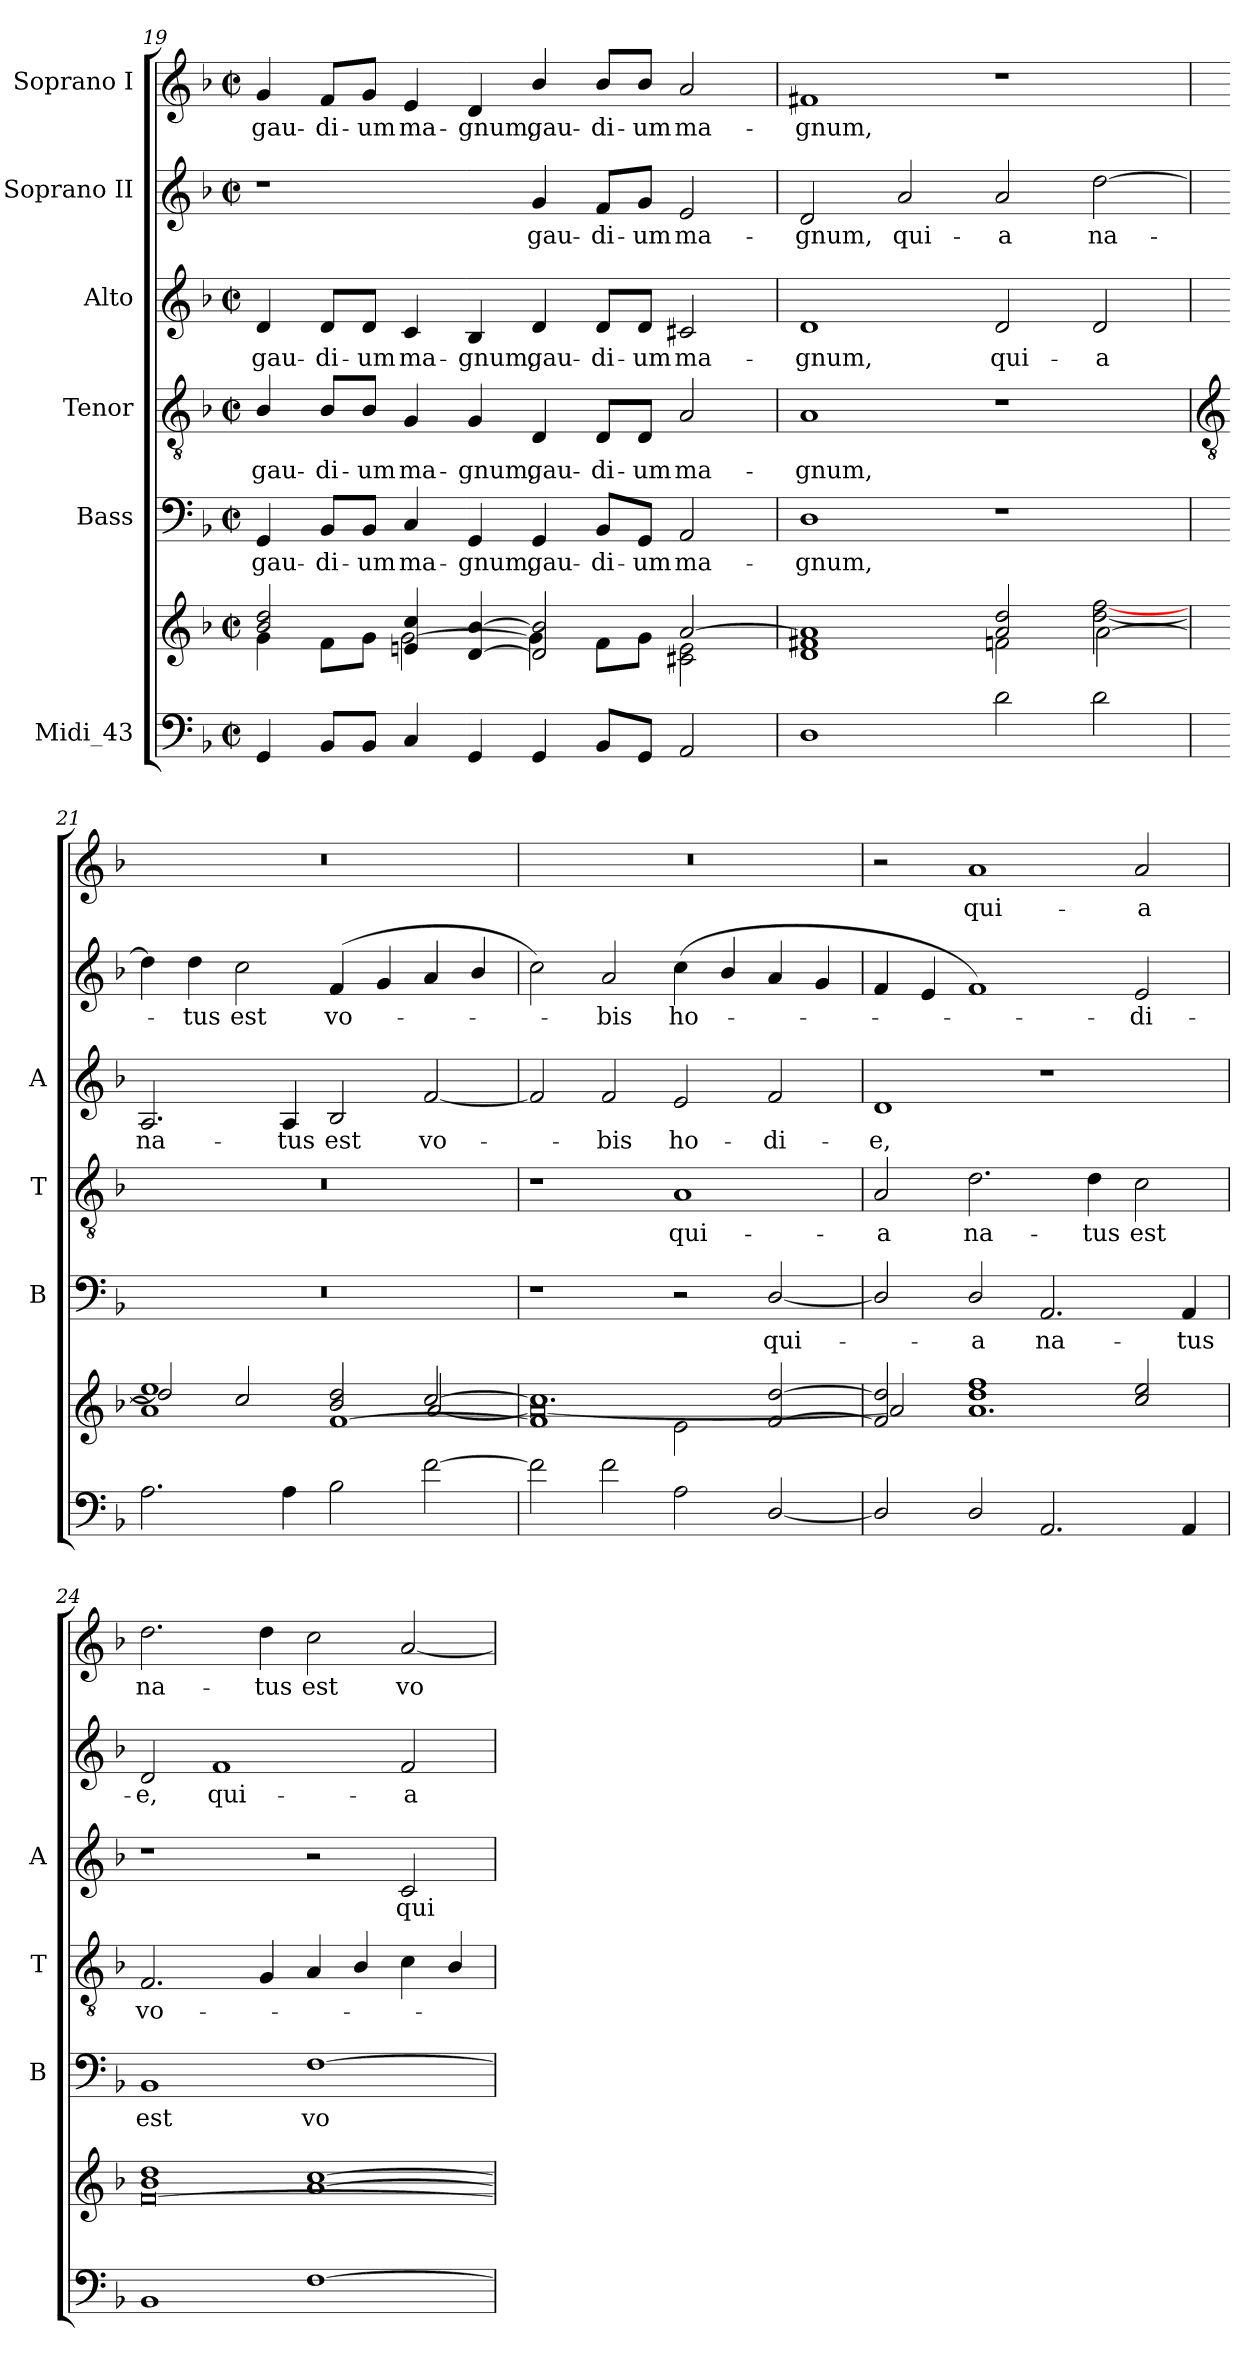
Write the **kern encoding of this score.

**kern	**kern	**kern	**text	**kern	**text	**kern	**text	**kern	**text	**kern	**text
*part6	*part6	*part5	*part5	*part4	*part4	*part3	*part3	*part2	*part2	*part1	*part1
*staff7	*staff6	*staff5	*staff5	*staff4	*staff4	*staff3	*staff3	*staff2	*staff2	*staff1	*staff1
*I"Midi_43	*	*I"Bass	*	*I"Tenor	*	*I"Alto	*	*I"Soprano II	*	*I"Soprano I	*
*	*	*I'B	*	*I'T	*	*I'A	*	*	*	*	*
*clefF4	*clefG2	*clefF4	*	*clefGv2	*	*clefG2	*	*clefG2	*	*clefG2	*
*k[b-]	*k[b-]	*k[b-]	*	*k[b-]	*	*k[b-]	*	*k[b-]	*	*k[b-]	*
*F:	*F:	*F:	*	*F:	*	*F:	*	*F:	*	*F:	*
*M4/2	*M4/2	*M4/2	*	*M4/2	*	*M4/2	*	*M4/2	*	*M4/2	*
*met(c|)	*met(c|)	*met(c|)	*	*met(c|)	*	*met(c|)	*	*met(c|)	*	*met(c|)	*
=19	=19	=19	=19	=19	=19	=19	=19	=19	=19	=19	=19
*	*^	*	*	*	*	*	*	*	*	*	*
*	*	*^	*	*	*	*	*	*	*	*	*	*
!	!	!	!	!	!LO:LY:b	!	!LO:LY:b	!	!LO:LY:b	!	!	!	!LO:LY:b
4GG	2b-/ 2dd/	0ryy	4g\	4GG	gau-	4B-/	gau-	4d	gau-	1r	.	4g	gau-
!	!	!	!	!	!LO:LY:b	!	!LO:LY:b	!	!LO:LY:b	!	!	!	!LO:LY:b
8BB-L	.	.	8f\L	8BB-/L	-di-	8B-/L	-di-	8d/L	-di-	.	.	8f/L	-di-
!	!	!	!	!	!LO:LY:b	!	!LO:LY:b	!	!LO:LY:b	!	!	!	!LO:LY:b
8BB-J	.	.	8g\J	8BB-/J	-um	8B-/J	-um	8d/J	-um	.	.	8g/J	-um
!	!	!	!	!	!LO:LY:b	!	!LO:LY:b	!	!LO:LY:b	!	!	!	!LO:LY:b
4C	4en/ 4cc/	.	[2g\	4C	ma-	4G	ma-	4c	ma-	.	.	4e	ma-
!	!	!	!	!	!LO:LY:b	!	!LO:LY:b	!	!LO:LY:b	!	!	!	!LO:LY:b
4GG	[4d/ [4b-/	.	.	4GG	-gnum,	4G	-gnum,	4B-	-gnum,	.	.	4d	-gnum,
!	!	!	!	!	!LO:LY:b	!	!LO:LY:b	!	!LO:LY:b	!	!LO:LY:b	!	!LO:LY:b
4GG	2d/] 2b-/]	.	4g\]	4GG	gau-	4D	gau-	4d	gau-	4g	gau-	4b-/	gau-
!	!	!	!	!	!LO:LY:b	!	!LO:LY:b	!	!LO:LY:b	!	!LO:LY:b	!	!LO:LY:b
8BB-L	.	.	8f\L	8BB-/L	-di-	8D/L	-di-	8d/L	-di-	8f/L	-di-	8b-/L	-di-
!	!	!	!	!	!LO:LY:b	!	!LO:LY:b	!	!LO:LY:b	!	!LO:LY:b	!	!LO:LY:b
8GGJ	.	.	8g\J	8GG/J	-um	8D/J	-um	8d/J	-um	8g/J	-um	8b-/J	-um
!	!	!	!	!	!LO:LY:b	!	!LO:LY:b	!	!LO:LY:b	!	!LO:LY:b	!	!LO:LY:b
2AA	[2a/	.	2c#X\ 2e\	2AA	ma-	2A	ma-	2c#X	ma-	2e	ma-	2a	ma-
=20	=20	=20	=20	=20	=20	=20	=20	=20	=20	=20	=20	=20	=20
!	!	!	!	!	!LO:LY:b	!	!LO:LY:b	!	!LO:LY:b	!	!LO:LY:b	!	!LO:LY:b
1D	1a/]	1ryy	1d\ 1f#X\	1D	-gnum,	1A	-gnum,	1d	-gnum,	2d	-gnum,	1f#X	-gnum,
!	!	!	!	!	!	!	!	!	!	!	!LO:LY:b	!	!
.	.	.	.	.	.	.	.	.	.	2a	qui-	.	.
!	!	!	!	!	!	!	!	!	!LO:LY:b	!	!LO:LY:b	!	!
2d	2a/ 2dd/	2ryy	2fn\	1r	.	1r	.	2d	qui-	2a	-a	1r	.
!	!	!	!	!	!	!	!	!	!LO:LY:b	!	!LO:LY:b	!	!
2d	2ryy	[2dd\ [2ff\	[2a\	.	.	.	.	2d	-a	[2dd	na-	.	.
!!LO:LB:g=z
=21	=21	=21	=21	=21	=21	=21	=21	=21	=21	=21	=21	=21	=21
*	*	*	*	*	*	*clefGv2	*	*	*	*	*	*	*
!	!	!	!	!	!	!	!	!	!LO:LY:b	!	!	!	!
2.A	1ee/	2dd/]	1a\]	0r	.	0r	.	2.A	na-	4dd]	.	0r	.
!	!	!	!	!	!	!	!	!	!	!	!LO:LY:b	!	!
.	.	.	.	.	.	.	.	.	.	4dd	tus	.	.
!	!	!	!	!	!	!	!	!	!	!	!LO:LY:b	!	!
.	.	2cc/	.	.	.	.	.	.	.	2cc	est	.	.
!	!	!	!	!	!	!	!	!	!LO:LY:b	!	!	!	!
4A	.	.	.	.	.	.	.	4A	-tus	.	.	.	.
!	!	!	!	!	!	!	!	!	!LO:LY:b	!	!LO:LY:b	!	!
2B-	2b-/ 2dd/	2ryy	[1f\	.	.	.	.	2B-	est	(<4f	vo-	.	.
.	.	.	.	.	.	.	.	.	.	4g	.	.	.
!	!	!	!	!	!	!	!	!	!LO:LY:b	!	!	!	!
[2f	[2cc/	[2a/	.	.	.	.	.	[2f	vo-	4a	.	.	.
.	.	.	.	.	.	.	.	.	.	4b-/	.	.	.
=22	=22	=22	=22	=22	=22	=22	=22	=22	=22	=22	=22	=22	=22
2f]	1.cc/]	0a/_	1f\]	1r	.	1r	.	2f]	.	2cc)	.	0r	.
!	!	!	!	!	!	!	!	!	!LO:LY:b	!	!LO:LY:b	!	!
2f	.	.	.	.	.	.	.	2f	bis	2a	bis	.	.
!	!	!	!	!	!	!	!LO:LY:b	!	!LO:LY:b	!	!LO:LY:b	!	!
2A	.	.	2e\	2r	.	1A	qui-	2e	ho-	(<4cc	ho-	.	.
.	.	.	.	.	.	.	.	.	.	4b-/	.	.	.
!	!	!	!	!	!LO:LY:b	!	!	!	!LO:LY:b	!	!	!	!
[2D/	[2f/ [2dd/	.	2ryy	[2D/	qui-	.	.	2f	-di-	4a	.	.	.
.	.	.	.	.	.	.	.	.	.	4g	.	.	.
=23	=23	=23	=23	=23	=23	=23	=23	=23	=23	=23	=23	=23	=23
!	!	!	!	!	!	!	!LO:LY:b	!	!LO:LY:b	!	!	!	!
2D/]	2f/] 2dd/]	2a/]	2ryy	2D/]	.	2A	-a	1d	-e,	4f	.	2r	.
.	.	.	.	.	.	.	.	.	.	4e	.	.	.
!	!	!	!	!	!LO:LY:b	!	!LO:LY:b	!	!	!	!	!	!LO:LY:b
2D/	1dd/ 1ff/	2ryy	1.a\	2D/	a	2.d	na-	.	.	1f)	.	1a	qui-
!	!	!	!	!	!LO:LY:b	!	!	!	!	!	!	!	!
2.AA	.	1ryy	.	2.AA	na-	.	.	1r	.	.	.	.	.
!	!	!	!	!	!	!	!LO:LY:b	!	!	!	!	!	!
.	.	.	.	.	.	4d	-tus	.	.	.	.	.	.
!	!	!	!	!	!	!	!LO:LY:b	!	!	!	!LO:LY:b	!	!LO:LY:b
.	2cc/ 2ee/	.	.	.	.	2c	est	.	.	2e	di-	2a	-a
!	!	!	!	!	!LO:LY:b	!	!	!	!	!	!	!	!
4AA	.	.	.	4AA	-tus	.	.	.	.	.	.	.	.
=24	=24	=24	=24	=24	=24	=24	=24	=24	=24	=24	=24	=24	=24
!	!	!	!	!	!LO:LY:b	!	!LO:LY:b	!	!	!	!LO:LY:b	!	!LO:LY:b
1BB-	1b-/ 1dd/	0ryy	[0f\	1BB-	est	2.F	vo-	1r	.	2d	-e,	2.dd	na-
!	!	!	!	!	!	!	!	!	!	!	!LO:LY:b	!	!
.	.	.	.	.	.	.	.	.	.	1f	qui-	.	.
!	!	!	!	!	!	!	!	!	!	!	!	!	!LO:LY:b
.	.	.	.	.	.	4G	.	.	.	.	.	4dd	-tus
!	!	!	!	!	!LO:LY:b	!	!	!	!	!	!	!	!LO:LY:b
[1F	[1a/ [1cc/	.	.	[1F	vo-	4A	.	2r	.	.	.	2cc	est
.	.	.	.	.	.	4B-/	.	.	.	.	.	.	.
!	!	!	!	!	!	!	!	!	!LO:LY:b	!	!LO:LY:b	!	!LO:LY:b
.	.	.	.	.	.	4c	.	2c	qui-	2f	-a	[2a	vo-
.	.	.	.	.	.	4B-/	.	.	.	.	.	.	.
*	*v	*v	*v	*	*	*	*	*	*	*	*	*	*
=	=	=	=	=	=	=	=	=	=	=	=
*-	*-	*-	*-	*-	*-	*-	*-	*-	*-	*-	*-
